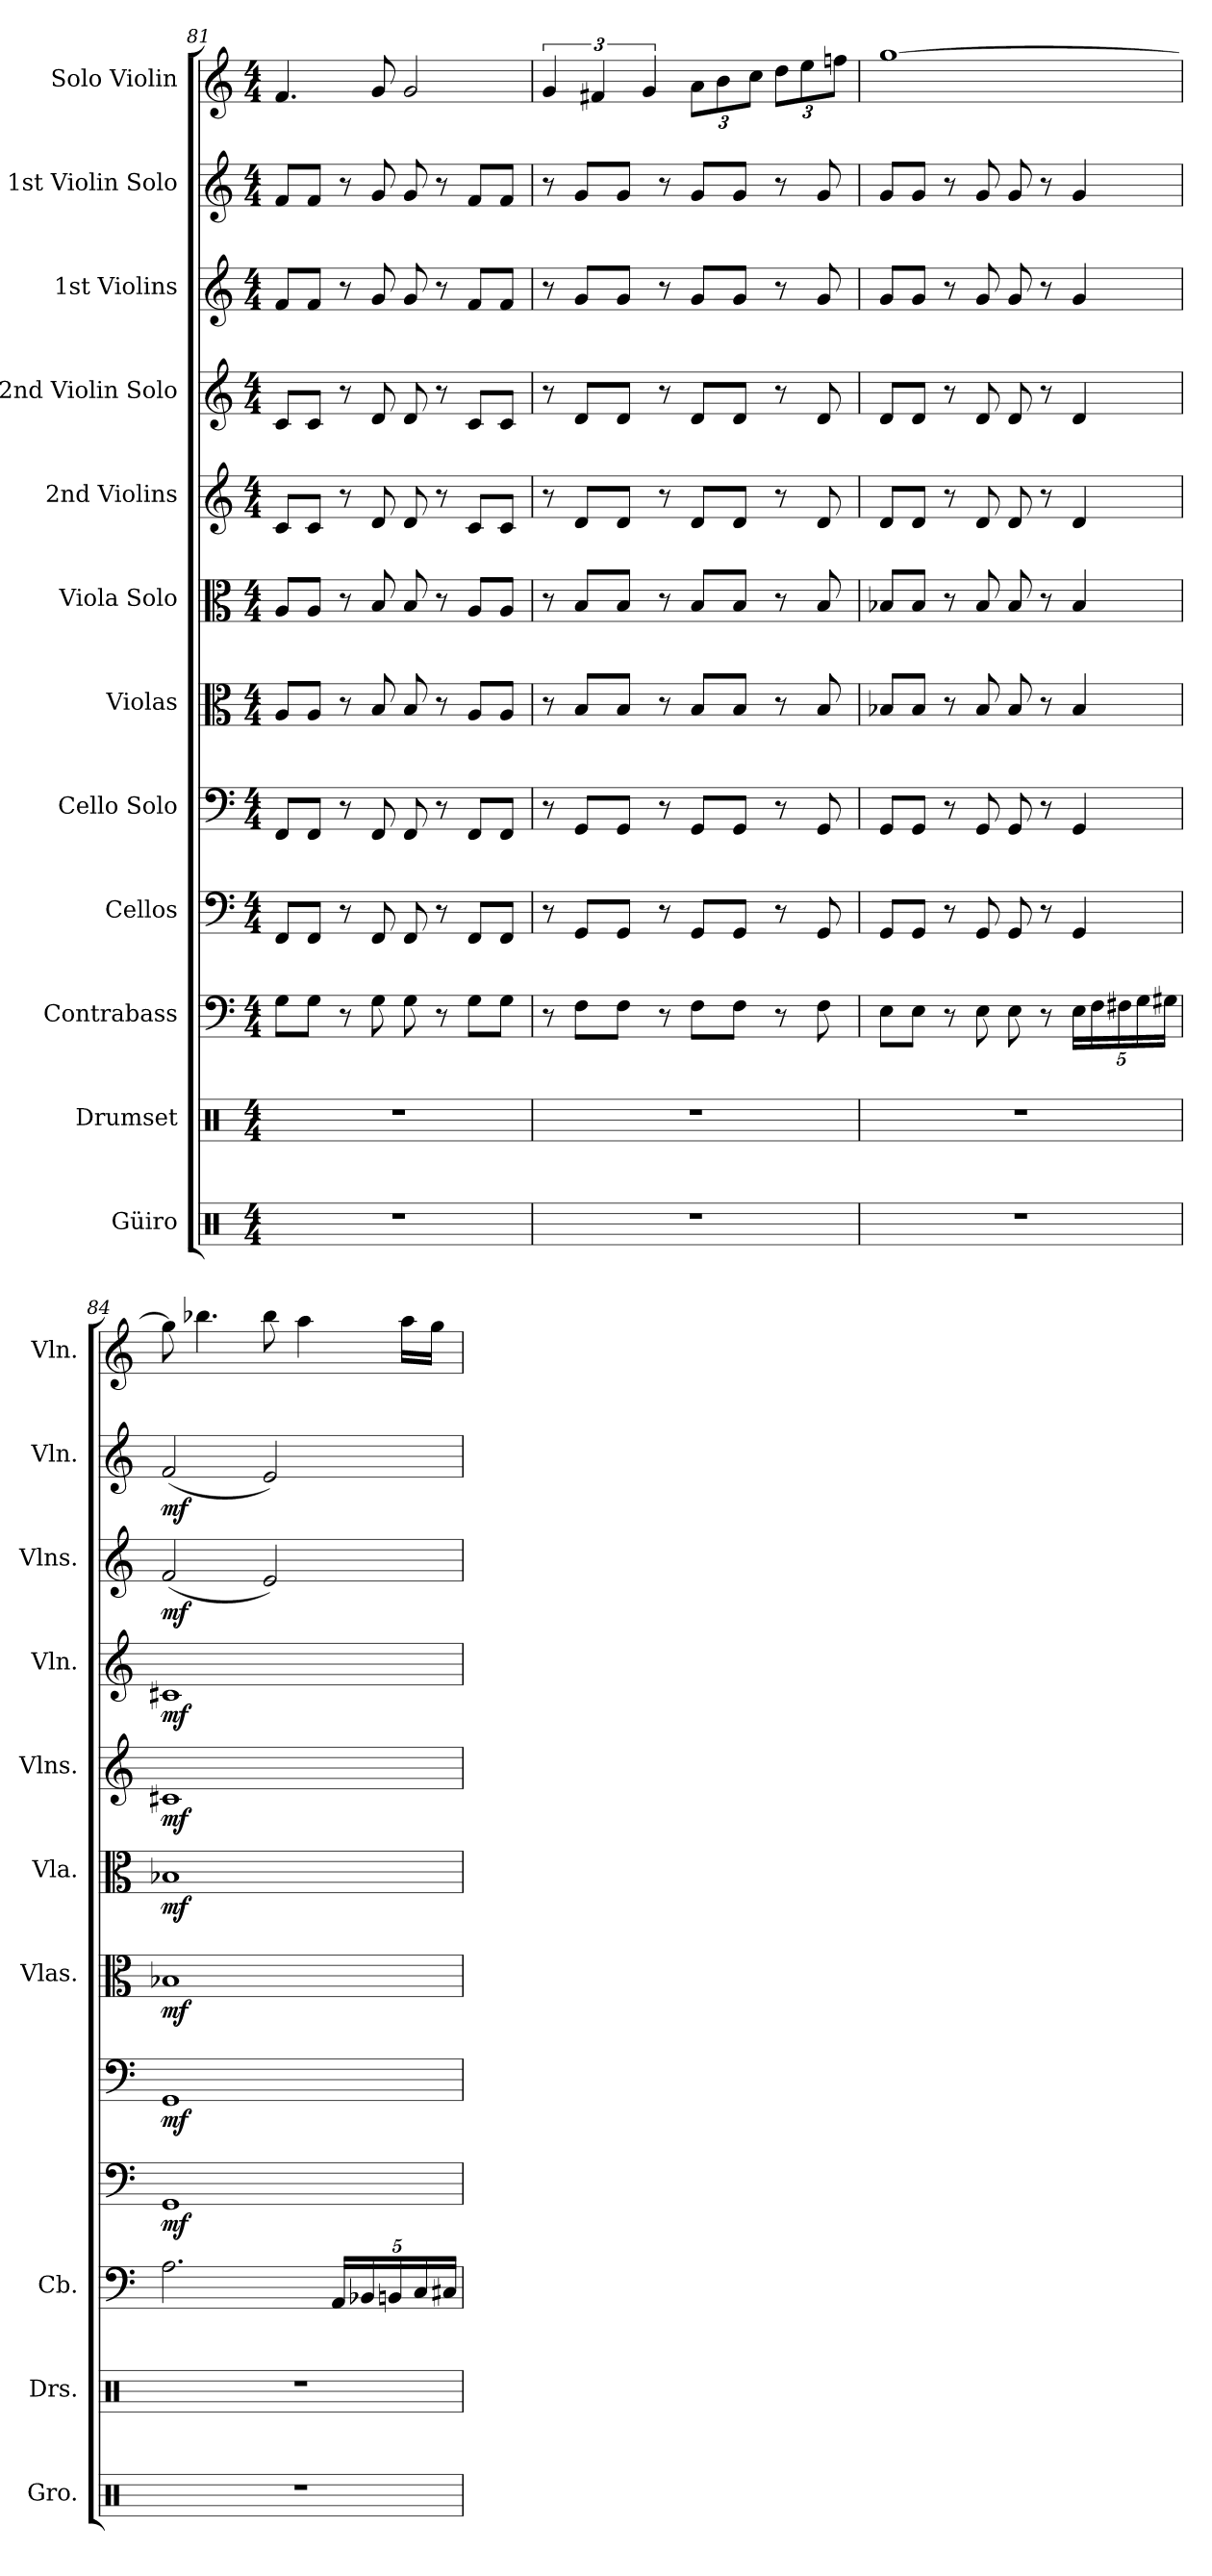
**kern	**kern	**kern	**kern	**dynam	**kern	**dynam	**kern	**dynam	**kern	**dynam	**kern	**dynam	**kern	**dynam	**kern	**dynam	**kern	**dynam	**kern
*part12	*part11	*part10	*part9	*part9	*part8	*part8	*part7	*part7	*part6	*part6	*part5	*part5	*part4	*part4	*part3	*part3	*part2	*part2	*part1
*staff12	*staff11	*staff10	*staff9	*staff9	*staff8	*staff8	*staff7	*staff7	*staff6	*staff6	*staff5	*staff5	*staff4	*staff4	*staff3	*staff3	*staff2	*staff2	*staff1
*I"Güiro	*I"Drumset	*I"Contrabass	*I"Cellos	*	*I"Cello Solo	*	*I"Violas	*	*I"Viola Solo	*	*I"2nd Violins	*	*I"2nd Violin Solo	*	*I"1st Violins	*	*I"1st Violin Solo	*	*I"Solo Violin
*I'Gro.	*I'Drs.	*I'Cb.	*	*	*	*	*I'Vlas.	*	*I'Vla.	*	*I'Vlns.	*	*I'Vln.	*	*I'Vlns.	*	*I'Vln.	*	*I'Vln.
*clefX	*clefX	*clefF4	*clefF4	*	*clefF4	*	*clefC3	*	*clefC3	*	*clefG2	*	*clefG2	*	*clefG2	*	*clefG2	*	*clefG2
*	*	*ITrd7c12	*	*	*	*	*	*	*	*	*	*	*	*	*	*	*	*	*
*k[]	*k[]	*k[]	*k[]	*	*k[]	*	*k[]	*	*k[]	*	*k[]	*	*k[]	*	*k[]	*	*k[]	*	*k[]
*M4/4	*M4/4	*M4/4	*M4/4	*	*M4/4	*	*M4/4	*	*M4/4	*	*M4/4	*	*M4/4	*	*M4/4	*	*M4/4	*	*M4/4
=81	=81	=81	=81	=81	=81	=81	=81	=81	=81	=81	=81	=81	=81	=81	=81	=81	=81	=81	=81
1r	1r	8GG\L	8FF/L	.	8FF/L	.	8A/L	.	8A/L	.	8c/L	.	8c/L	.	8f/L	.	8f/L	.	4.f/
.	.	8GG\J	8FF/J	.	8FF/J	.	8A/J	.	8A/J	.	8c/J	.	8c/J	.	8f/J	.	8f/J	.	.
.	.	8r	8r	.	8r	.	8r	.	8r	.	8r	.	8r	.	8r	.	8r	.	.
.	.	8GG\	8FF/	.	8FF/	.	8B/	.	8B/	.	8d/	.	8d/	.	8g/	.	8g/	.	8g/
.	.	8GG\	8FF/	.	8FF/	.	8B/	.	8B/	.	8d/	.	8d/	.	8g/	.	8g/	.	2g/
.	.	8r	8r	.	8r	.	8r	.	8r	.	8r	.	8r	.	8r	.	8r	.	.
.	.	8GG\L	8FF/L	.	8FF/L	.	8A/L	.	8A/L	.	8c/L	.	8c/L	.	8f/L	.	8f/L	.	.
.	.	8GG\J	8FF/J	.	8FF/J	.	8A/J	.	8A/J	.	8c/J	.	8c/J	.	8f/J	.	8f/J	.	.
=82	=82	=82	=82	=82	=82	=82	=82	=82	=82	=82	=82	=82	=82	=82	=82	=82	=82	=82	=82
1r	1r	8r	8r	.	8r	.	8r	.	8r	.	8r	.	8r	.	8r	.	8r	.	6g/
.	.	8FF\L	8GG/L	.	8GG/L	.	8B/L	.	8B/L	.	8d/L	.	8d/L	.	8g/L	.	8g/L	.	.
.	.	.	.	.	.	.	.	.	.	.	.	.	.	.	.	.	.	.	6f#X/
.	.	8FF\J	8GG/J	.	8GG/J	.	8B/J	.	8B/J	.	8d/J	.	8d/J	.	8g/J	.	8g/J	.	.
.	.	.	.	.	.	.	.	.	.	.	.	.	.	.	.	.	.	.	6g/
.	.	8r	8r	.	8r	.	8r	.	8r	.	8r	.	8r	.	8r	.	8r	.	.
*	*	*	*	*	*	*	*	*	*	*	*	*	*	*	*	*	*	*	*Xbrackettup
.	.	8FF\L	8GG/L	.	8GG/L	.	8B/L	.	8B/L	.	8d/L	.	8d/L	.	8g/L	.	8g/L	.	12a\L
.	.	.	.	.	.	.	.	.	.	.	.	.	.	.	.	.	.	.	12b\
.	.	8FF\J	8GG/J	.	8GG/J	.	8B/J	.	8B/J	.	8d/J	.	8d/J	.	8g/J	.	8g/J	.	.
.	.	.	.	.	.	.	.	.	.	.	.	.	.	.	.	.	.	.	12cc\J
.	.	8r	8r	.	8r	.	8r	.	8r	.	8r	.	8r	.	8r	.	8r	.	12dd\L
.	.	.	.	.	.	.	.	.	.	.	.	.	.	.	.	.	.	.	12ee\
.	.	8FF\	8GG/	.	8GG/	.	8B/	.	8B/	.	8d/	.	8d/	.	8g/	.	8g/	.	.
.	.	.	.	.	.	.	.	.	.	.	.	.	.	.	.	.	.	.	12ffn\J
!!LO:PB:g=z
=83	=83	=83	=83	=83	=83	=83	=83	=83	=83	=83	=83	=83	=83	=83	=83	=83	=83	=83	=83
1r	1r	8EE\L	8GG/L	.	8GG/L	.	8B-X/L	.	8B-X/L	.	8d/L	.	8d/L	.	8g/L	.	8g/L	.	[1gg
.	.	8EE\J	8GG/J	.	8GG/J	.	8B-/J	.	8B-/J	.	8d/J	.	8d/J	.	8g/J	.	8g/J	.	.
.	.	8r	8r	.	8r	.	8r	.	8r	.	8r	.	8r	.	8r	.	8r	.	.
.	.	8EE\	8GG/	.	8GG/	.	8B-/	.	8B-/	.	8d/	.	8d/	.	8g/	.	8g/	.	.
.	.	8EE\	8GG/	.	8GG/	.	8B-/	.	8B-/	.	8d/	.	8d/	.	8g/	.	8g/	.	.
.	.	8r	8r	.	8r	.	8r	.	8r	.	8r	.	8r	.	8r	.	8r	.	.
*	*	*Xbrackettup	*	*	*	*	*	*	*	*	*	*	*	*	*	*	*	*	*
.	.	20EE\LL	4GG/	.	4GG/	.	4B-/	.	4B-/	.	4d/	.	4d/	.	4g/	.	4g/	.	.
.	.	20FF\	.	.	.	.	.	.	.	.	.	.	.	.	.	.	.	.	.
.	.	20FF#X\	.	.	.	.	.	.	.	.	.	.	.	.	.	.	.	.	.
.	.	20GG\	.	.	.	.	.	.	.	.	.	.	.	.	.	.	.	.	.
.	.	20GG#X\JJ	.	.	.	.	.	.	.	.	.	.	.	.	.	.	.	.	.
=84	=84	=84	=84	=84	=84	=84	=84	=84	=84	=84	=84	=84	=84	=84	=84	=84	=84	=84	=84
!	!	!	!	!LO:DY:b	!	!LO:DY:b	!	!LO:DY:b	!	!LO:DY:b	!	!LO:DY:b	!	!LO:DY:b	!	!LO:DY:b	!	!LO:DY:b	!
1r	1r	2.AA\	1GG	mf	1GG	mf	1B-X	mf	1B-X	mf	1c#X	mf	1c#X	mf	(2f/	mf	(2f/	mf	8gg\]
.	.	.	.	.	.	.	.	.	.	.	.	.	.	.	.	.	.	.	4.bb-X\
.	.	.	.	.	.	.	.	.	.	.	.	.	.	.	2e/)	.	2e/)	.	8bb-\
.	.	.	.	.	.	.	.	.	.	.	.	.	.	.	.	.	.	.	4aa\
.	.	20AAA/LL	.	.	.	.	.	.	.	.	.	.	.	.	.	.	.	.	.
.	.	20BBB-X/	.	.	.	.	.	.	.	.	.	.	.	.	.	.	.	.	.
.	.	20BBBn/	.	.	.	.	.	.	.	.	.	.	.	.	.	.	.	.	.
.	.	.	.	.	.	.	.	.	.	.	.	.	.	.	.	.	.	.	16aa\LL
.	.	20CC/	.	.	.	.	.	.	.	.	.	.	.	.	.	.	.	.	.
.	.	.	.	.	.	.	.	.	.	.	.	.	.	.	.	.	.	.	16gg\JJ
.	.	20CC#X/JJ	.	.	.	.	.	.	.	.	.	.	.	.	.	.	.	.	.
=	=	=	=	=	=	=	=	=	=	=	=	=	=	=	=	=	=	=	=
*-	*-	*-	*-	*-	*-	*-	*-	*-	*-	*-	*-	*-	*-	*-	*-	*-	*-	*-	*-
